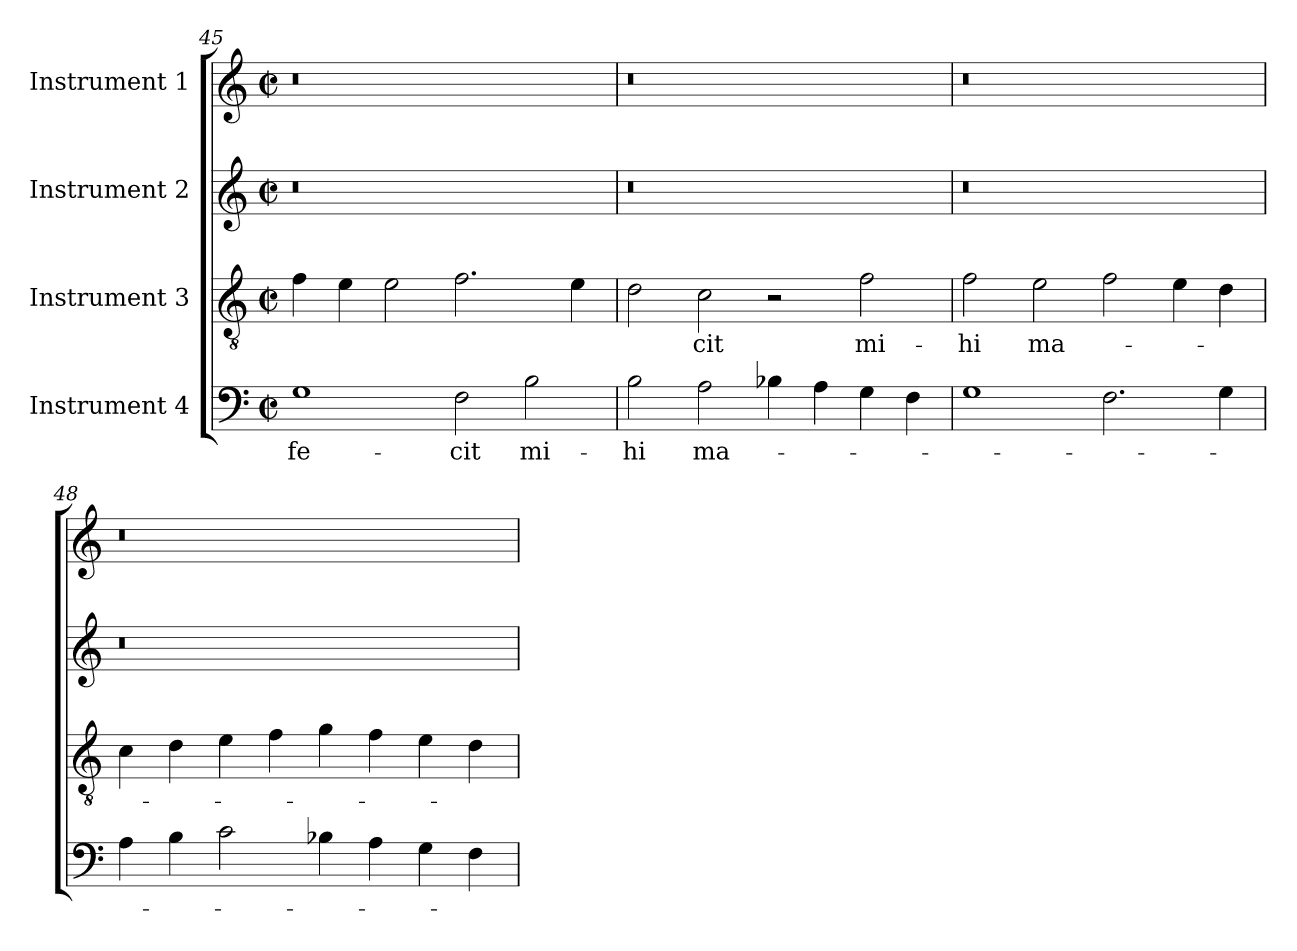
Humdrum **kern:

**kern	**text	**kern	**text	**kern	**kern
*part4	*part4	*part3	*part3	*part2	*part1
*staff4	*staff4	*staff3	*staff3	*staff2	*staff1
*I"Instrument 4	*	*I"Instrument 3	*	*I"Instrument 2	*I"Instrument 1
!!LO:LB:g=z
*clefF4	*	*clefGv2	*	*clefG2	*clefG2
*M2/2	*	*M2/2	*	*M2/2	*M2/2
*met(c|)	*	*met(c|)	*	*met(c|)	*met(c|)
=45	=45	=45	=45	=45	=45
!	!LO:LY:b:cj	!	!	!	!
1G	fe-	4f\	.	0r	0r
.	.	4e\	.	.	.
.	.	2e\	.	.	.
!	!LO:LY:b:cj	!	!	!	!
2F\	-cit	2.f\	.	.	.
!	!LO:LY:b:cj	!	!	!	!
2B\	mi-	.	.	.	.
.	.	4e\	.	.	.
=46	=46	=46	=46	=46	=46
!	!LO:LY:b:cj	!	!	!	!
2B\	-hi	2d\	.	0r	0r
!	!LO:LY:b	!	!LO:LY:b:cj	!	!
2A\	ma-	2c\	-cit	.	.
4B-X\	.	2r	.	.	.
4A\	.	.	.	.	.
!	!	!	!LO:LY:b:cj	!	!
4G\	.	2f\	mi-	.	.
4F\	.	.	.	.	.
=47	=47	=47	=47	=47	=47
!	!	!	!LO:LY:b:cj	!	!
1G	.	2f\	-hi	0r	0r
!	!	!	!LO:LY:b	!	!
.	.	2e\	ma-	.	.
2.F\	.	2f\	.	.	.
.	.	4e\	.	.	.
4G\	.	4d\	.	.	.
=48	=48	=48	=48	=48	=48
4A\	.	4c\	.	0r	0r
4B\	.	4d\	.	.	.
2c\	.	4e\	.	.	.
.	.	4f\	.	.	.
4B-X\	.	4g\	.	.	.
4A\	.	4f\	.	.	.
4G\	.	4e\	.	.	.
4F\	.	4d\	.	.	.
=	=	=	=	=	=
*-	*-	*-	*-	*-	*-
